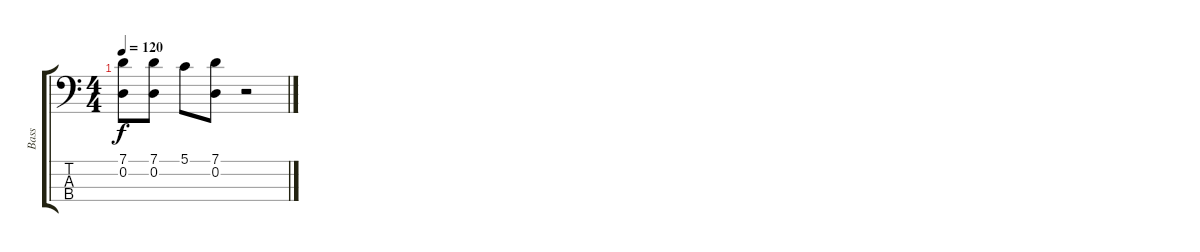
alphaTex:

\track ("Bass" "Bass") {instrument electricbasspick}
\staff {score tabs}
\tuning (G2 D2 A1 E1) {hide}
\ts (4 4)
\tempo 120
\clef f4
\ks c
(7.1 0.2).8{dy f} (7.1 0.2).8 5.1.8 (7.1 0.2).8 r.2
